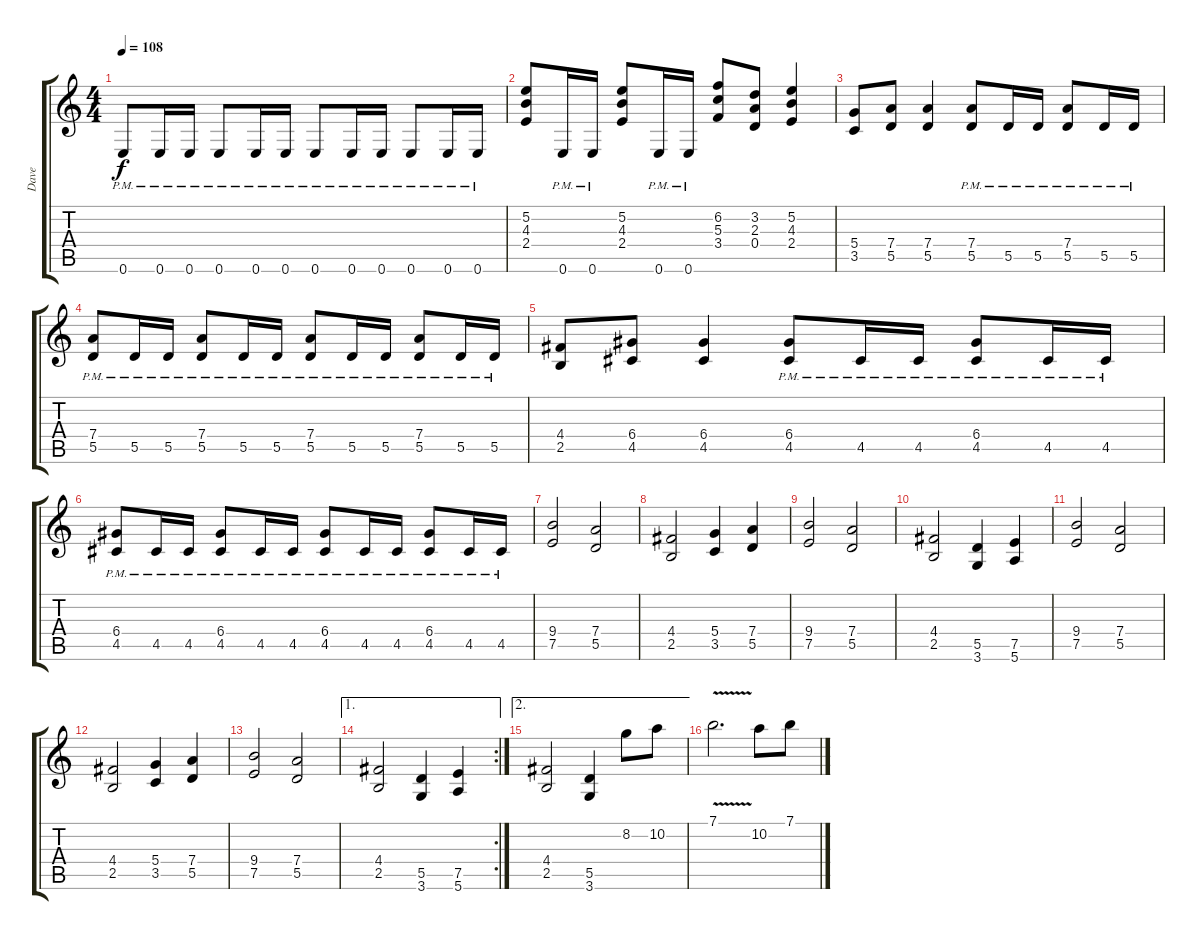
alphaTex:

\track ("Dave" "Dave") {instrument acousticguitarsteel}
\staff {score tabs}
\tuning (E4 B3 G3 D3 A2 E2) {hide}
\ts (4 4)
\tempo 108
\clef g2
\ks c
0.6{pm}.8{dy f} 0.6{pm}.16 0.6{pm}.16 0.6{pm}.8 0.6{pm}.16 0.6{pm}.16 0.6{pm}.8 0.6{pm}.16 0.6{pm}.16 0.6{pm}.8 0.6{pm}.16 0.6{pm}.16 |
(5.2 4.3 2.4).8 0.6{pm}.16 0.6{pm}.16 (5.2 4.3 2.4).8 0.6{pm}.16 0.6{pm}.16 (6.2 5.3 3.4).8 (3.2 2.3 0.4).8 (5.2 4.3 2.4).4 |
(5.4 3.5).8 (7.4 5.5).8 (7.4 5.5).4 (7.4{pm} 5.5{pm}).8 5.5{pm}.16 5.5{pm}.16 (7.4{pm} 5.5{pm}).8 5.5{pm}.16 5.5{pm}.16 |
(7.4{pm} 5.5{pm}).8 5.5{pm}.16 5.5{pm}.16 (7.4{pm} 5.5{pm}).8 5.5{pm}.16 5.5{pm}.16 (7.4{pm} 5.5{pm}).8 5.5{pm}.16 5.5{pm}.16 (7.4{pm} 5.5{pm}).8 5.5{pm}.16 5.5{pm}.16 |
(4.4 2.5).8 (6.4 4.5).8 (6.4 4.5).4 (6.4{pm} 4.5{pm}).8 4.5{pm}.16 4.5{pm}.16 (6.4{pm} 4.5{pm}).8 4.5{pm}.16 4.5{pm}.16 |
(6.4{pm} 4.5{pm}).8 4.5{pm}.16 4.5{pm}.16 (6.4{pm} 4.5{pm}).8 4.5{pm}.16 4.5{pm}.16 (6.4{pm} 4.5{pm}).8 4.5{pm}.16 4.5{pm}.16 (6.4{pm} 4.5{pm}).8 4.5{pm}.16 4.5{pm}.16 |
(9.4 7.5).2 (7.4 5.5).2 |
(4.4 2.5).2 (5.4 3.5).4 (7.4 5.5).4 |
(9.4 7.5).2 (7.4 5.5).2 |
(4.4 2.5).2 (5.5 3.6).4 (7.5 5.6).4 |
(9.4 7.5).2 (7.4 5.5).2 |
(4.4 2.5).2 (5.4 3.5).4 (7.4 5.5).4 |
(9.4 7.5).2 (7.4 5.5).2 |
\ae 1
\rc 2
(4.4 2.5).2 (5.5 3.6).4 (7.5 5.6).4 |
\ae 2
(4.4 2.5).2 (5.5 3.6).4 8.2.8 10.2.8 |
7.1{v}.2{d} 10.2.8 7.1.8
